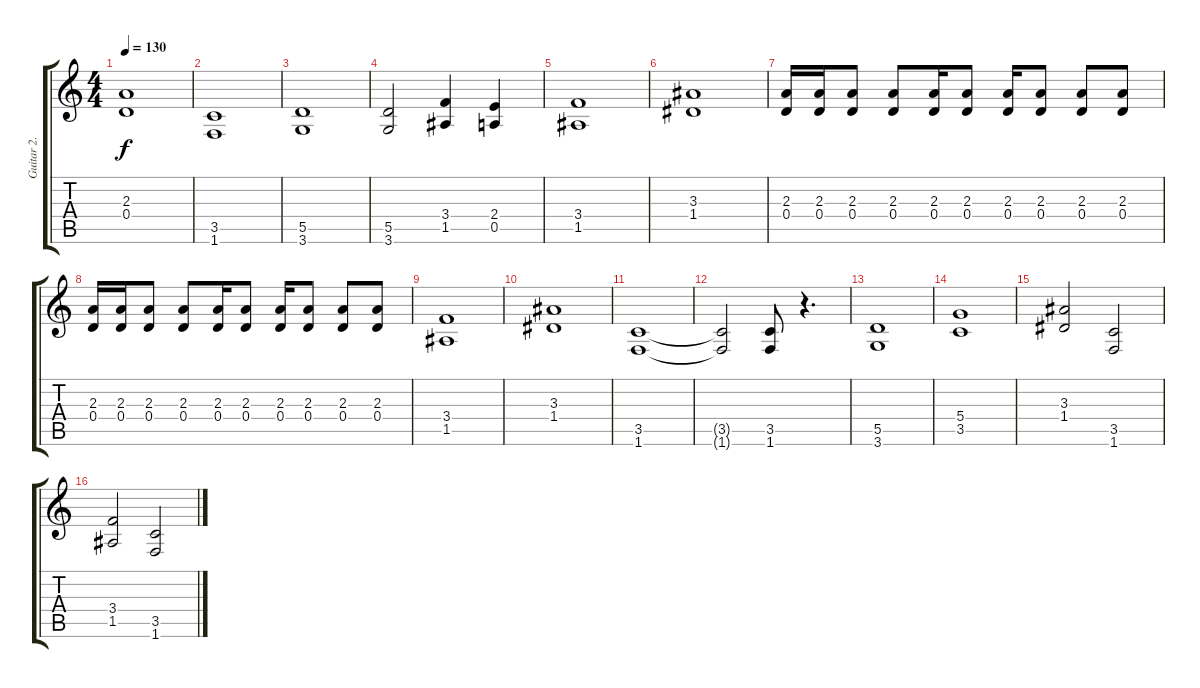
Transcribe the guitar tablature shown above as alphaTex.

\track ("Guitar 2." "Guitar 2.") {instrument overdrivenguitar}
\staff {score tabs}
\tuning (E4 B3 G3 D3 A2 E2) {hide}
\ts (4 4)
\tempo 130
\clef g2
\ks c
(2.3 0.4).1{dy f} |
(3.5 1.6).1 |
(5.5 3.6).1 |
(5.5 3.6).2 (3.4 1.5).4 (2.4 0.5).4 |
(3.4 1.5).1 |
(3.3 1.4).1 |
(2.3 0.4).16 (2.3 0.4).16 (2.3 0.4).8 (2.3 0.4).8 (2.3 0.4).16 (2.3 0.4).8 (2.3 0.4).16 (2.3 0.4).8 (2.3 0.4).8 (2.3 0.4).8 |
(2.3 0.4).16 (2.3 0.4).16 (2.3 0.4).8 (2.3 0.4).8 (2.3 0.4).16 (2.3 0.4).8 (2.3 0.4).16 (2.3 0.4).8 (2.3 0.4).8 (2.3 0.4).8 |
(3.4 1.5).1 |
(3.3 1.4).1 |
(3.5 1.6).1 |
(3.5{t} 1.6{t}).2 (3.5 1.6).8 r.4{d} |
(5.5 3.6).1 |
(5.4 3.5).1 |
(3.3 1.4).2 (3.5 1.6).2 |
(3.4 1.5).2 (3.5 1.6).2
